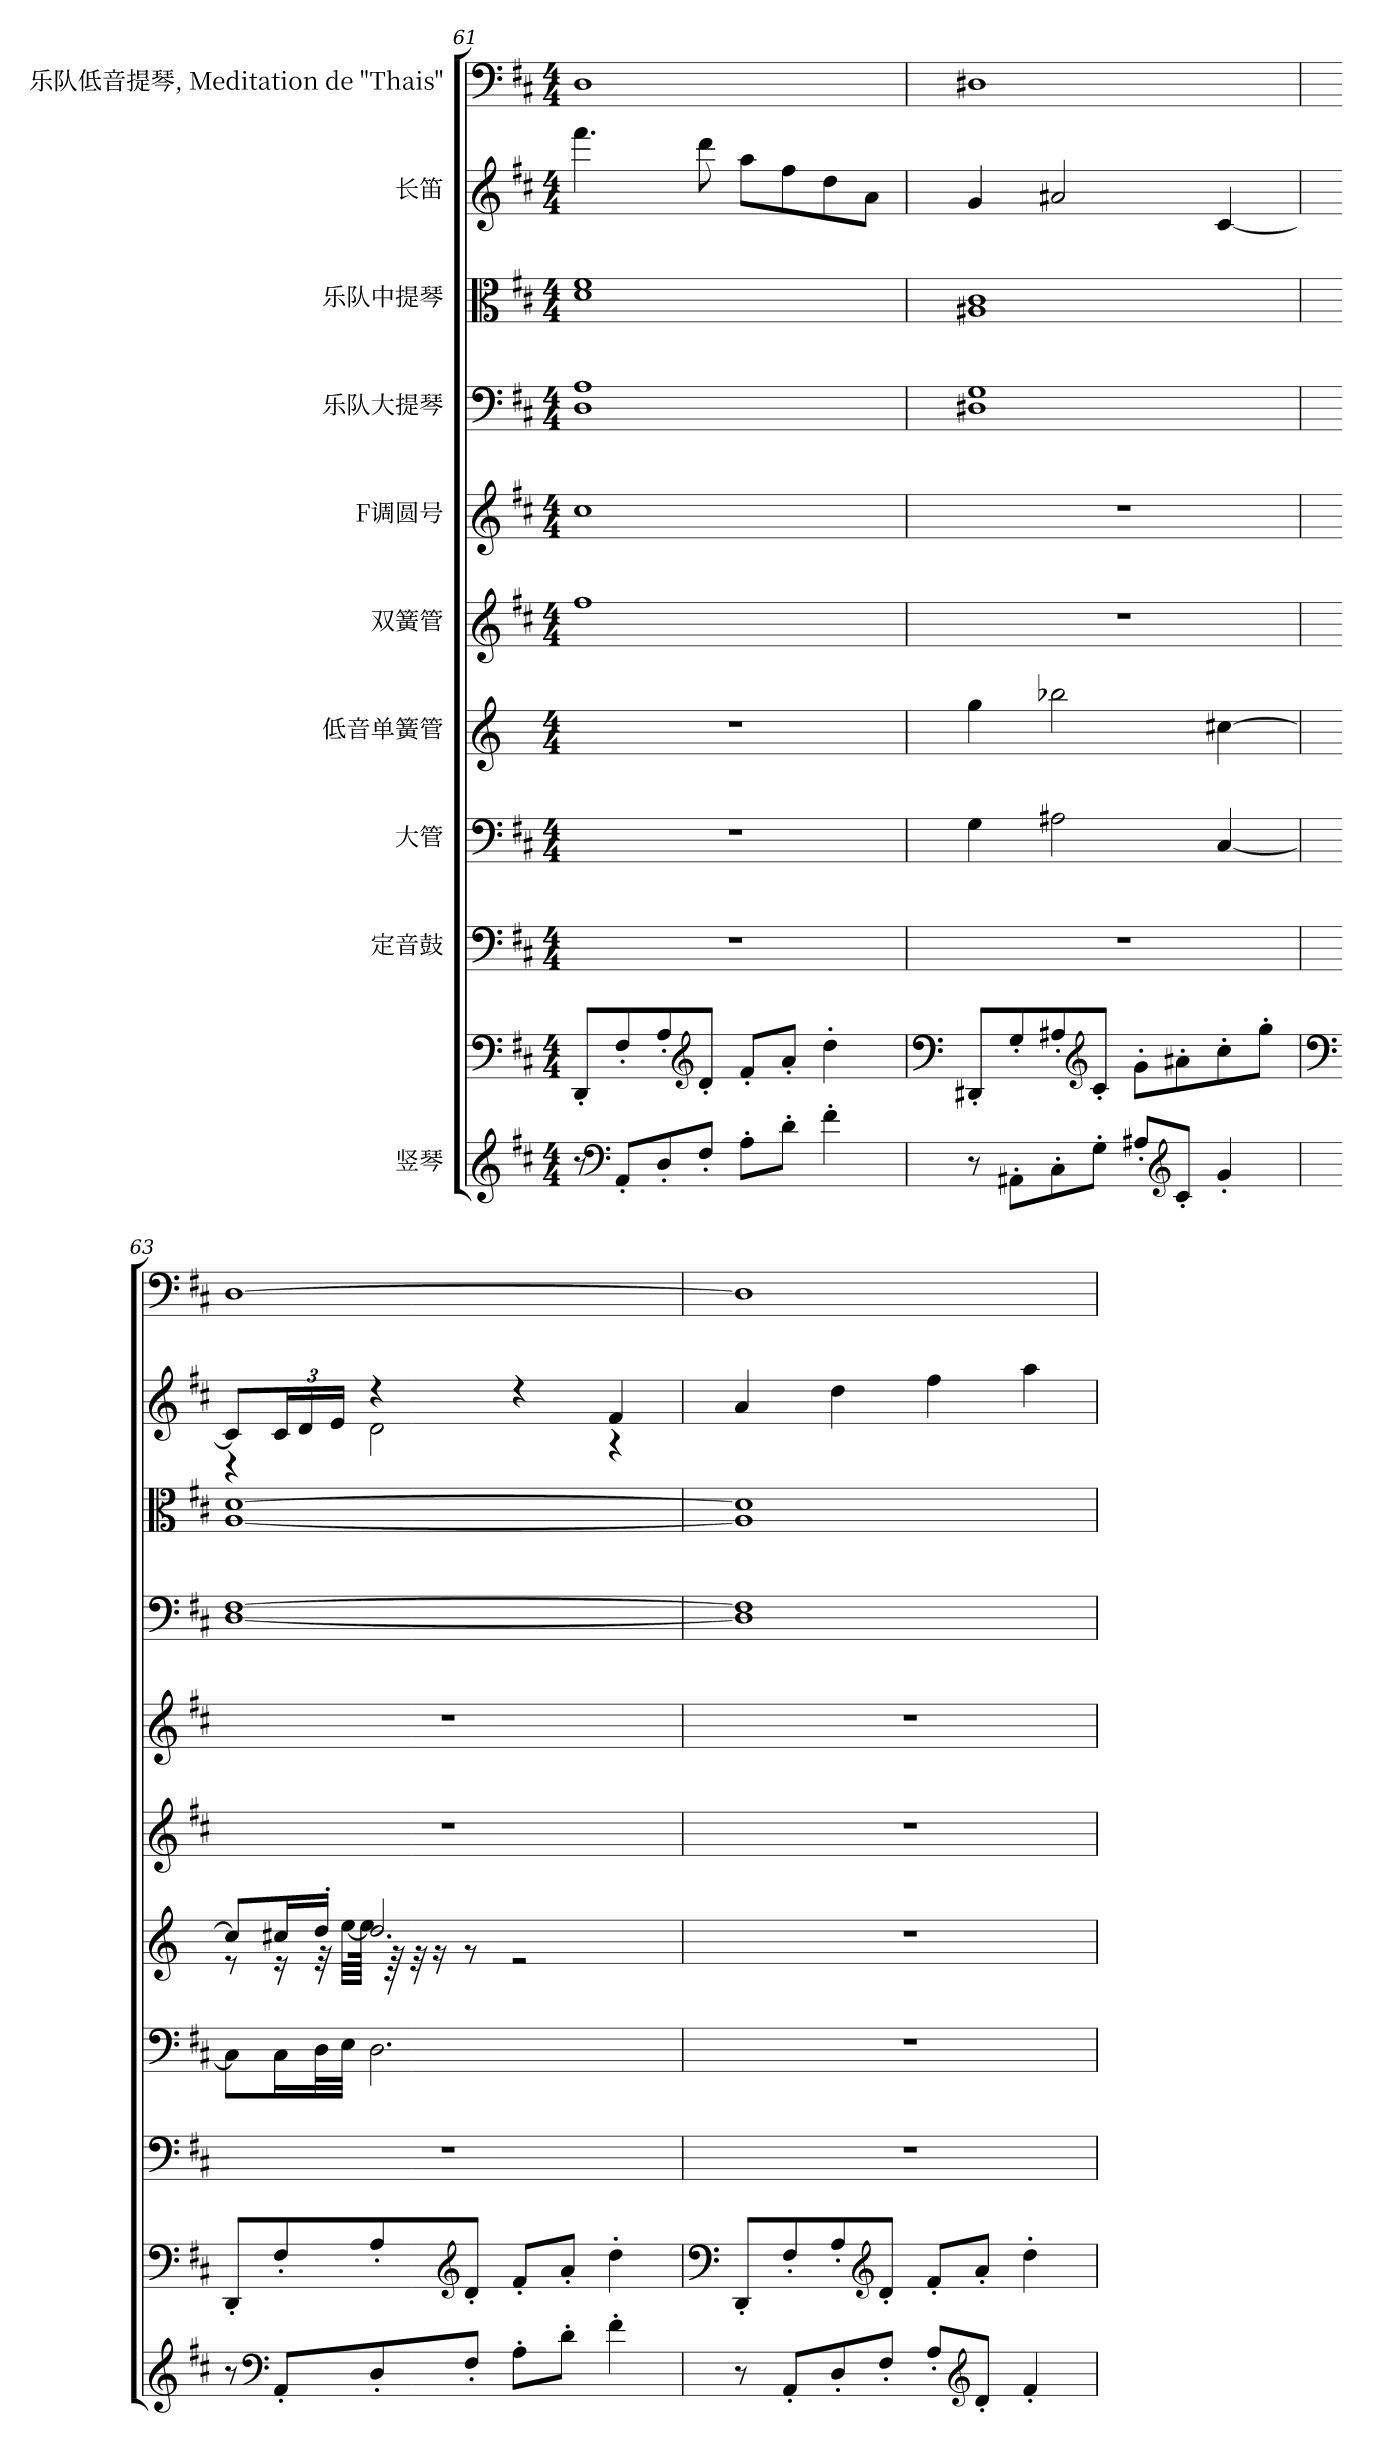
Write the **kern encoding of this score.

**kern	**kern	**kern	**kern	**kern	**kern	**kern	**kern	**kern	**kern	**kern
*part10	*part10	*part9	*part8	*part7	*part6	*part5	*part4	*part3	*part2	*part1
*staff11	*staff10	*staff9	*staff8	*staff7	*staff6	*staff5	*staff4	*staff3	*staff2	*staff1
*I"竖琴	*	*I"定音鼓	*I"大管	*I"低音单簧管	*I"双簧管	*I"F调圆号	*I"乐队大提琴	*I"乐队中提琴	*I"长笛	*I"乐队低音提琴, Meditation de &quot;Thais&quot;
!!LO:PB:g=z
*clefG2	*clefF4	*clefF4	*clefF4	*clefG2	*clefG2	*clefG2	*clefF4	*clefC3	*clefG2	*clefF4
*	*	*	*	*ITrd8c14	*	*ITrd4c7	*	*	*	*ITrd7c12
*k[f#c#]	*k[f#c#]	*k[f#c#]	*k[f#c#]	*k[]	*k[f#c#]	*k[f#]	*k[f#c#]	*k[f#c#]	*k[f#c#]	*k[f#c#]
*M4/4	*M4/4	*M4/4	*M4/4	*M4/4	*M4/4	*M4/4	*M4/4	*M4/4	*M4/4	*M4/4
=61	=61	=61	=61	=61	=61	=61	=61	=61	=61	=61
8r	8DD'/L	1r	1r	1r	1ff#	1f#	1D 1A	1d 1f#	4.fff#\	1DD
*clefF4	*	*	*	*	*	*	*	*	*	*
8AA'/L	8F#'/	.	.	.	.	.	.	.	.	.
8D'/	8A'/	.	.	.	.	.	.	.	.	.
*	*clefG2	*	*	*	*	*	*	*	*	*
8F#'/J	8d'/J	.	.	.	.	.	.	.	8ddd\	.
8A'\L	8f#'/L	.	.	.	.	.	.	.	8aa\L	.
8d'\J	8a'/J	.	.	.	.	.	.	.	8ff#\	.
4f#'\	4dd'\	.	.	.	.	.	.	.	8dd\	.
.	.	.	.	.	.	.	.	.	8a\J	.
=62	=62	=62	=62	=62	=62	=62	=62	=62	=62	=62
*	*clefF4	*	*	*	*	*	*	*	*	*
8r	8DD#X'/L	1r	4G\	4g\	1r	1r	1D#X 1G	1A#X 1c#	4g/	1DD#X
8AA#X'\L	8G'/	.	.	.	.	.	.	.	.	.
8C#'\	8A#X'/	.	2A#X\	2b-X\	.	.	.	.	2a#X/	.
*	*clefG2	*	*	*	*	*	*	*	*	*
8G'\J	8c#'/J	.	.	.	.	.	.	.	.	.
8A#X'/L	8g'\L	.	.	.	.	.	.	.	.	.
*clefG2	*	*	*	*	*	*	*	*	*	*
8c#'/J	8a#X'\	.	.	.	.	.	.	.	.	.
4g'/	8cc#'\	.	[4C#/	[4c#X\	.	.	.	.	[4c#/	.
.	8gg'\J	.	.	.	.	.	.	.	.	.
!!LO:PB:g=z
=63	=63	=63	=63	=63	=63	=63	=63	=63	=63	=63
*	*clefF4	*	*	*	*	*	*	*	*	*
*	*	*	*	*^	*	*	*	*	*^	*
8r	8DD'/L	1r	8C#\L]	8c#/L]	8r	1r	1r	[1D [1F#	[1A [1d	8c#/L]	4r	[1DD
*clefF4	*	*	*	*	*	*	*	*	*	*	*	*
*	*	*	*	*	*	*	*	*	*	*Xbrackettup	*	*
8AA'/L	8F#'/	.	16C#\L	16c#X/L	16r	.	.	.	.	24c#/L	.	.
.	.	.	.	.	.	.	.	.	.	24d/	.	.
.	.	.	32D\L	16d'/JJ	32r	.	.	.	.	.	.	.
.	.	.	.	.	.	.	.	.	.	24e/JJ	.	.
.	.	.	32E\JJJ	.	[32e\LLL	.	.	.	.	.	.	.
8D'/	8A'/	.	2.D\	2.d/	64e\JJJk]	.	.	.	.	4r	2d\	.
.	.	.	.	.	64r	.	.	.	.	.	.	.
.	.	.	.	.	32r	.	.	.	.	.	.	.
.	.	.	.	.	16r	.	.	.	.	.	.	.
*	*clefG2	*	*	*	*	*	*	*	*	*	*	*
8F#'/J	8d'/J	.	.	.	8r	.	.	.	.	.	.	.
8A'\L	8f#'/L	.	.	.	2r	.	.	.	.	4r	.	.
8d'\J	8a'/J	.	.	.	.	.	.	.	.	.	.	.
4f#'\	4dd'\	.	.	.	.	.	.	.	.	4f#/	4r	.
*	*	*	*	*v	*v	*	*	*	*	*v	*v	*
=64	=64	=64	=64	=64	=64	=64	=64	=64	=64	=64
*	*clefF4	*	*	*	*	*	*	*	*	*
8r	8DD'/L	1r	1r	1r	1r	1r	1D] 1F#]	1A] 1d]	4a/	1DD]
8AA'/L	8F#'/	.	.	.	.	.	.	.	.	.
8D'/	8A'/	.	.	.	.	.	.	.	4dd\	.
*	*clefG2	*	*	*	*	*	*	*	*	*
8F#'/J	8d'/J	.	.	.	.	.	.	.	.	.
8A'/L	8f#'/L	.	.	.	.	.	.	.	4ff#\	.
*clefG2	*	*	*	*	*	*	*	*	*	*
8d'/J	8a'/J	.	.	.	.	.	.	.	.	.
4f#'/	4dd'\	.	.	.	.	.	.	.	4aa\	.
=	=	=	=	=	=	=	=	=	=	=
*-	*-	*-	*-	*-	*-	*-	*-	*-	*-	*-
